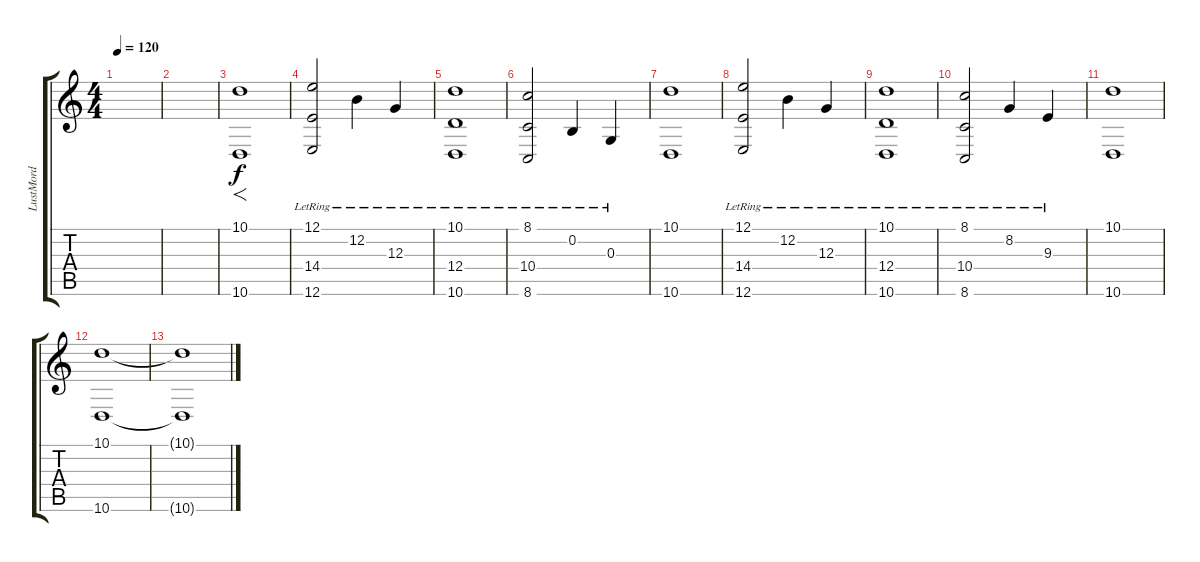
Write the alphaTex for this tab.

\track ("LustMord" "LustMord") {instrument stringensemble1}
\staff {score tabs}
\tuning (E4 B3 G3 D3 A2 E2) {hide}
\ts (4 4)
\tempo 120
\clef g2
\ks c
|
|
(10.1 10.6).1{f} |
(12.1{lr} 14.4{lr} 12.6{lr}).2 12.2{lr}.4 12.3{lr}.4 |
(10.1{lr} 12.4{lr} 10.6{lr}).1 |
(8.1{lr} 10.4{lr} 8.6{lr}).2 0.2{lr}.4 0.3{lr}.4 |
(10.1 10.6).1 |
(12.1{lr} 14.4{lr} 12.6{lr}).2 12.2{lr}.4 12.3{lr}.4 |
(10.1{lr} 12.4{lr} 10.6{lr}).1 |
(8.1{lr} 10.4{lr} 8.6{lr}).2 8.2{lr}.4 9.3{lr}.4 |
(10.1 10.6).1 |
(10.1 10.6).1{volume 0} |
(10.1{t} 10.6{t}).1
